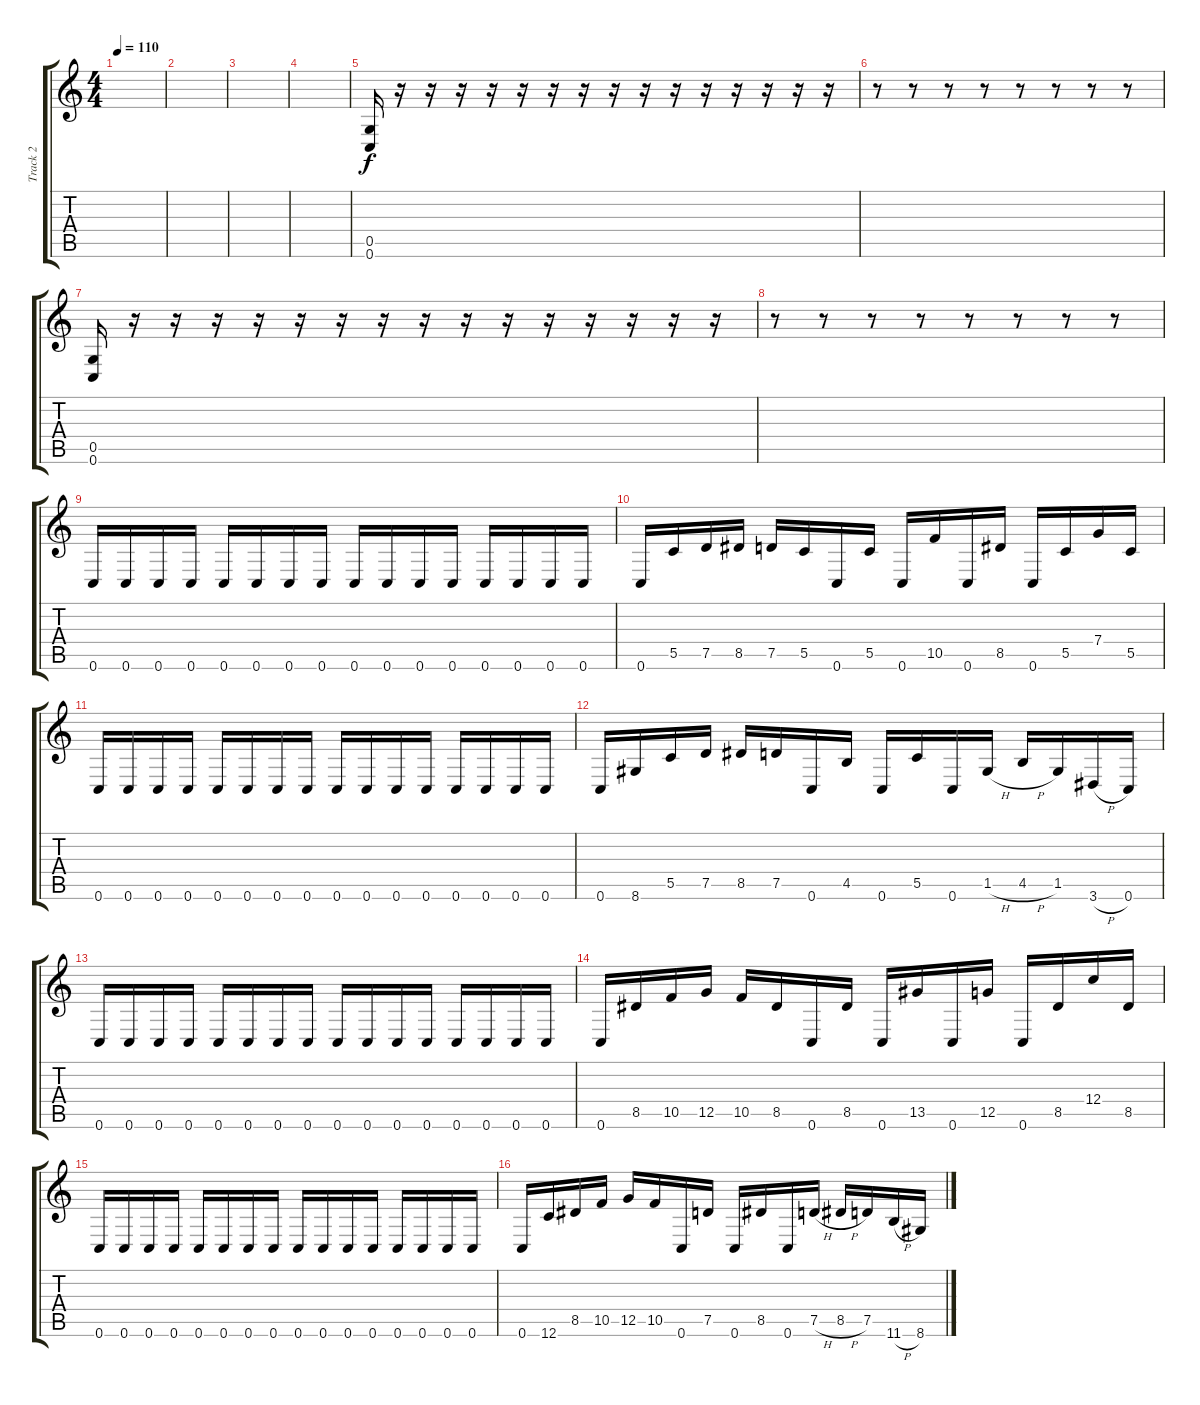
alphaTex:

\track ("Track 2" "Track 2") {instrument overdrivenguitar}
\staff {score tabs}
\tuning (D4 A3 F3 C3 G2 C2) {hide}
\ts (4 4)
\tempo 110
\clef g2
\ks c
|
|
|
|
(0.5 0.6).16 r.16 r.16 r.16 r.16 r.16 r.16 r.16 r.16 r.16 r.16 r.16 r.16 r.16 r.16 r.16 |
r.8 r.8 r.8 r.8 r.8 r.8 r.8 r.8 |
(0.5 0.6).16 r.16 r.16 r.16 r.16 r.16 r.16 r.16 r.16 r.16 r.16 r.16 r.16 r.16 r.16 r.16 |
r.8 r.8 r.8 r.8 r.8 r.8 r.8 r.8 |
0.6.16 0.6.16 0.6.16 0.6.16 0.6.16 0.6.16 0.6.16 0.6.16 0.6.16 0.6.16 0.6.16 0.6.16 0.6.16 0.6.16 0.6.16 0.6.16 |
0.6.16 5.5.16 7.5.16 8.5.16 7.5.16 5.5.16 0.6.16 5.5.16 0.6.16 10.5.16 0.6.16 8.5.16 0.6.16 5.5.16 7.4.16 5.5.16 |
0.6.16 0.6.16 0.6.16 0.6.16 0.6.16 0.6.16 0.6.16 0.6.16 0.6.16 0.6.16 0.6.16 0.6.16 0.6.16 0.6.16 0.6.16 0.6.16 |
0.6.16 8.6.16 5.5.16 7.5.16 8.5.16 7.5.16 0.6.16 4.5.16 0.6.16 5.5.16 0.6.16 1.5{h}.16 4.5{h}.16 1.5.16 3.6{h}.16 0.6.16 |
0.6.16 0.6.16 0.6.16 0.6.16 0.6.16 0.6.16 0.6.16 0.6.16 0.6.16 0.6.16 0.6.16 0.6.16 0.6.16 0.6.16 0.6.16 0.6.16 |
0.6.16 8.5.16 10.5.16 12.5.16 10.5.16 8.5.16 0.6.16 8.5.16 0.6.16 13.5.16 0.6.16 12.5.16 0.6.16 8.5.16 12.4.16 8.5.16 |
0.6.16 0.6.16 0.6.16 0.6.16 0.6.16 0.6.16 0.6.16 0.6.16 0.6.16 0.6.16 0.6.16 0.6.16 0.6.16 0.6.16 0.6.16 0.6.16 |
0.6.16 12.6.16 8.5.16 10.5.16 12.5.16 10.5.16 0.6.16 7.5.16 0.6.16 8.5.16 0.6.16 7.5{h}.16 8.5{h}.16 7.5.16 11.6{h}.16 8.6.16
